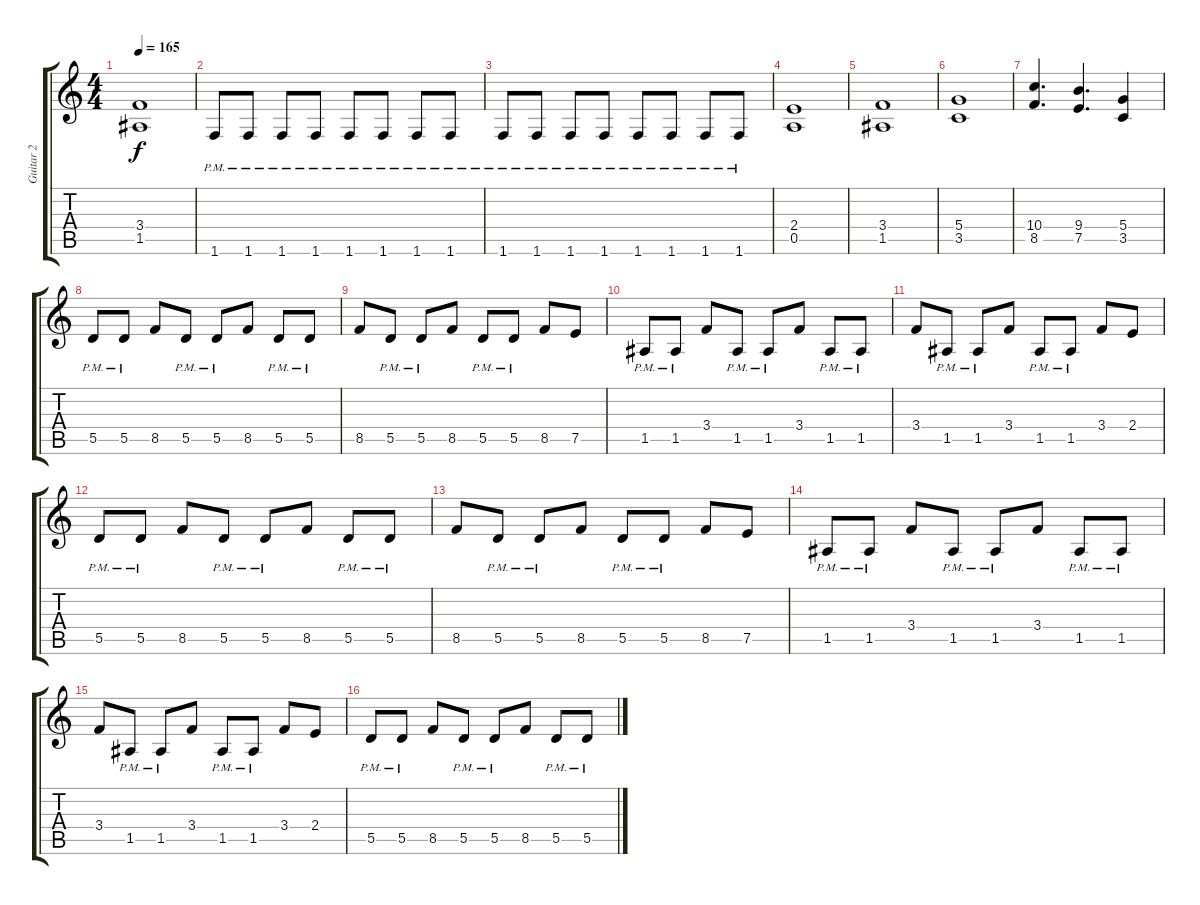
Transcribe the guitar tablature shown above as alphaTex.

\track ("Guitar 2" "Guitar 2") {instrument overdrivenguitar}
\staff {score tabs}
\tuning (E4 B3 G3 D3 A2 E2) {hide}
\ts (4 4)
\tempo 165
\clef g2
\ks c
(3.4{t} 1.5{t}).1{dy f} |
1.6{pm}.8 1.6{pm}.8 1.6{pm}.8 1.6{pm}.8 1.6{pm}.8 1.6{pm}.8 1.6{pm}.8 1.6{pm}.8 |
1.6{pm}.8 1.6{pm}.8 1.6{pm}.8 1.6{pm}.8 1.6{pm}.8 1.6{pm}.8 1.6{pm}.8 1.6{pm}.8 |
(2.4 0.5).1 |
(3.4 1.5).1 |
(5.4 3.5).1 |
(10.4 8.5).4{d} (9.4 7.5).4{d} (5.4 3.5).4 |
5.5{pm}.8 5.5{pm}.8 8.5.8 5.5{pm}.8 5.5{pm}.8 8.5.8 5.5{pm}.8 5.5{pm}.8 |
8.5.8 5.5{pm}.8 5.5{pm}.8 8.5.8 5.5{pm}.8 5.5{pm}.8 8.5.8 7.5.8 |
1.5{pm}.8 1.5{pm}.8 3.4.8 1.5{pm}.8 1.5{pm}.8 3.4.8 1.5{pm}.8 1.5{pm}.8 |
3.4.8 1.5{pm}.8 1.5{pm}.8 3.4.8 1.5{pm}.8 1.5{pm}.8 3.4.8 2.4.8 |
5.5{pm}.8 5.5{pm}.8 8.5.8 5.5{pm}.8 5.5{pm}.8 8.5.8 5.5{pm}.8 5.5{pm}.8 |
8.5.8 5.5{pm}.8 5.5{pm}.8 8.5.8 5.5{pm}.8 5.5{pm}.8 8.5.8 7.5.8 |
1.5{pm}.8 1.5{pm}.8 3.4.8 1.5{pm}.8 1.5{pm}.8 3.4.8 1.5{pm}.8 1.5{pm}.8 |
3.4.8 1.5{pm}.8 1.5{pm}.8 3.4.8 1.5{pm}.8 1.5{pm}.8 3.4.8 2.4.8 |
5.5{pm}.8 5.5{pm}.8 8.5.8 5.5{pm}.8 5.5{pm}.8 8.5.8 5.5{pm}.8 5.5{pm}.8
